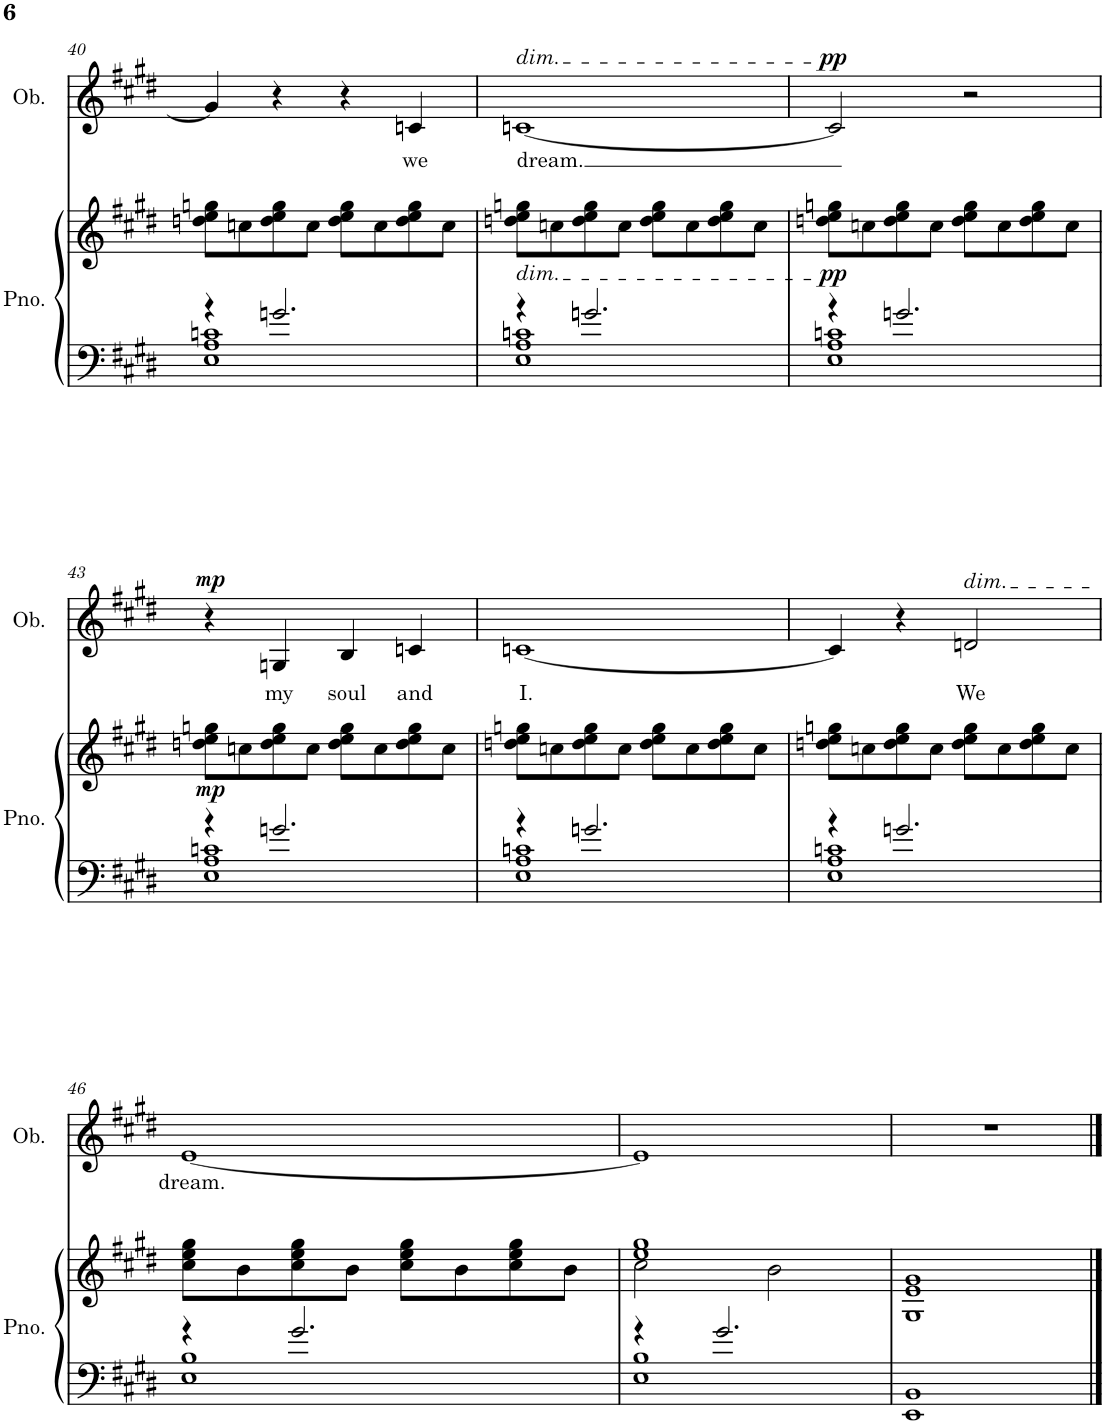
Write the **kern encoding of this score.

**kern	**kern	**dynam	**kern	**text	**dynam
*part2	*part2	*part2	*part1	*part1	*part1
*staff3	*staff2	*staff2/3	*staff1	*staff1	*staff1
*I"Piano	*	*	*I"Oboe	*	*
*I'Pno.	*	*	*I'Ob.	*	*
!!LO:PB:g=z
*clefF4	*clefG2	*	*clefG2	*	*
*k[f#c#g#d#]	*k[f#c#g#d#]	*	*k[f#c#g#d#]	*	*
*M4/4	*M4/4	*	*M4/4	*	*
=40	=40	=40	=40	=40	=40
*^	*	*	*	*	*
4r	1E 1A 1cn	8ddn\ 8ee\ 8ggn\L	.	4g/]	.	.
.	.	8ccn\	.	.	.	.
2.gn/	.	8dd\ 8ee\ 8gg\	.	4r	.	.
.	.	8cc\J	.	.	.	.
.	.	8dd\ 8ee\ 8gg\L	.	4r	.	.
.	.	8cc\	.	.	.	.
!	!	!	!	!	!LO:LY:b	!
.	.	8dd\ 8ee\ 8gg\	.	4cn/	we	.
.	.	8cc\J	.	.	.	.
=41	=41	=41	=41	=41	=41	=41
!	!	!	!	!LO:TX:a:i:t=dim.	!	!
!	!	!LO:TX:b:i:t=dim.	!	!	!	!
!	!	!	!	!	!LO:LY:b	!
4r	1E 1A 1cn	8ddn\ 8ee\ 8ggn\L	.	[1cn	dream.	.
.	.	8ccn\	.	.	.	.
2.gn/	.	8dd\ 8ee\ 8gg\	.	.	.	.
.	.	8cc\J	.	.	.	.
.	.	8dd\ 8ee\ 8gg\L	.	.	.	.
.	.	8cc\	.	.	.	.
.	.	8dd\ 8ee\ 8gg\	.	.	.	.
.	.	8cc\J	.	.	.	.
=42	=42	=42	=42	=42	=42	=42
!	!	!	!LO:DY:b	!	!	!LO:DY:a
4r	1E 1A 1cn	8ddn\ 8ee\ 8ggn\L	pp	2c/]	.	pp
.	.	8ccn\	.	.	.	.
2.gn/	.	8dd\ 8ee\ 8gg\	.	.	.	.
.	.	8cc\J	.	.	.	.
.	.	8dd\ 8ee\ 8gg\L	.	2r	.	.
.	.	8cc\	.	.	.	.
.	.	8dd\ 8ee\ 8gg\	.	.	.	.
.	.	8cc\J	.	.	.	.
!!LO:LB:g=z
=43	=43	=43	=43	=43	=43	=43
!	!	!	!LO:DY:b	!	!	!LO:DY:a
4r	1E 1A 1cn	8ddn\ 8ee\ 8ggn\L	mp	4r	.	mp
.	.	8ccn\	.	.	.	.
!	!	!	!	!	!LO:LY:b	!
2.gn/	.	8dd\ 8ee\ 8gg\	.	4Gn/	my	.
.	.	8cc\J	.	.	.	.
!	!	!	!	!	!LO:LY:b	!
.	.	8dd\ 8ee\ 8gg\L	.	4B/	soul	.
.	.	8cc\	.	.	.	.
!	!	!	!	!	!LO:LY:b	!
.	.	8dd\ 8ee\ 8gg\	.	4cn/	and	.
.	.	8cc\J	.	.	.	.
=44	=44	=44	=44	=44	=44	=44
!	!	!	!	!	!LO:LY:b	!
4r	1E 1A 1cn	8ddn\ 8ee\ 8ggn\L	.	[1cn	I.	.
.	.	8ccn\	.	.	.	.
2.gn/	.	8dd\ 8ee\ 8gg\	.	.	.	.
.	.	8cc\J	.	.	.	.
.	.	8dd\ 8ee\ 8gg\L	.	.	.	.
.	.	8cc\	.	.	.	.
.	.	8dd\ 8ee\ 8gg\	.	.	.	.
.	.	8cc\J	.	.	.	.
=45	=45	=45	=45	=45	=45	=45
4r	1E 1A 1cn	8ddn\ 8ee\ 8ggn\L	.	4c/]	.	.
.	.	8ccn\	.	.	.	.
2.gn/	.	8dd\ 8ee\ 8gg\	.	4r	.	.
.	.	8cc\J	.	.	.	.
!	!	!	!	!LO:TX:a:i:t=dim.	!	!
!	!	!	!	!	!LO:LY:b	!
.	.	8dd\ 8ee\ 8gg\L	.	2dn/	We	.
.	.	8cc\	.	.	.	.
.	.	8dd\ 8ee\ 8gg\	.	.	.	.
.	.	8cc\J	.	.	.	.
!!LO:LB:g=z
=46	=46	=46	=46	=46	=46	=46
!	!	!	!	!	!LO:LY:b	!
4r	1E 1B	8cc#\ 8ee\ 8gg#\L	.	[1e	dream.	.
.	.	8b\	.	.	.	.
2.g#/	.	8cc#\ 8ee\ 8gg#\	.	.	.	.
.	.	8b\J	.	.	.	.
.	.	8cc#\ 8ee\ 8gg#\L	.	.	.	.
.	.	8b\	.	.	.	.
.	.	8cc#\ 8ee\ 8gg#\	.	.	.	.
.	.	8b\J	.	.	.	.
=47	=47	=47	=47	=47	=47	=47
*	*	*^	*	*	*	*
4r	1E 1B	1ee 1gg#	2cc#\	.	1e]	.	.
2.g#/	.	.	.	.	.	.	.
.	.	.	2b\	.	.	.	.
*v	*v	*	*	*	*	*	*
*	*v	*v	*	*	*	*
=48	=48	=48	=48	=48	=48
1EE 1BB	1G# 1e 1g#	.	1r	.	.
==	==	==	==	==	==
*-	*-	*-	*-	*-	*-
